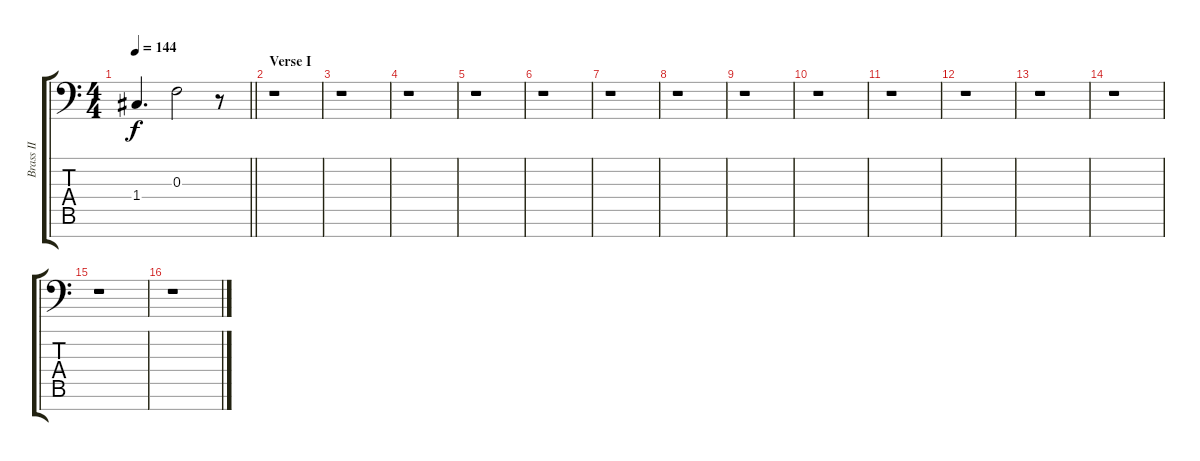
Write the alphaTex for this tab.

\track ("Brass II" "Brass II") {instrument trombone}
\staff {score tabs}
\tuning (D4 A3 F3 C3 G2 D2 A1) {hide}
\ts (4 4)
\tempo 144
\clef f4
\barLineRight lightlight
\ks c
1.4.4{d dy f} 0.3.2 r.8 |
\section ("" "Verse I")
r.1 |
r.1 |
r.1 |
r.1 |
r.1 |
r.1 |
r.1 |
r.1 |
r.1 |
r.1 |
r.1 |
r.1 |
r.1 |
r.1 |
r.1
